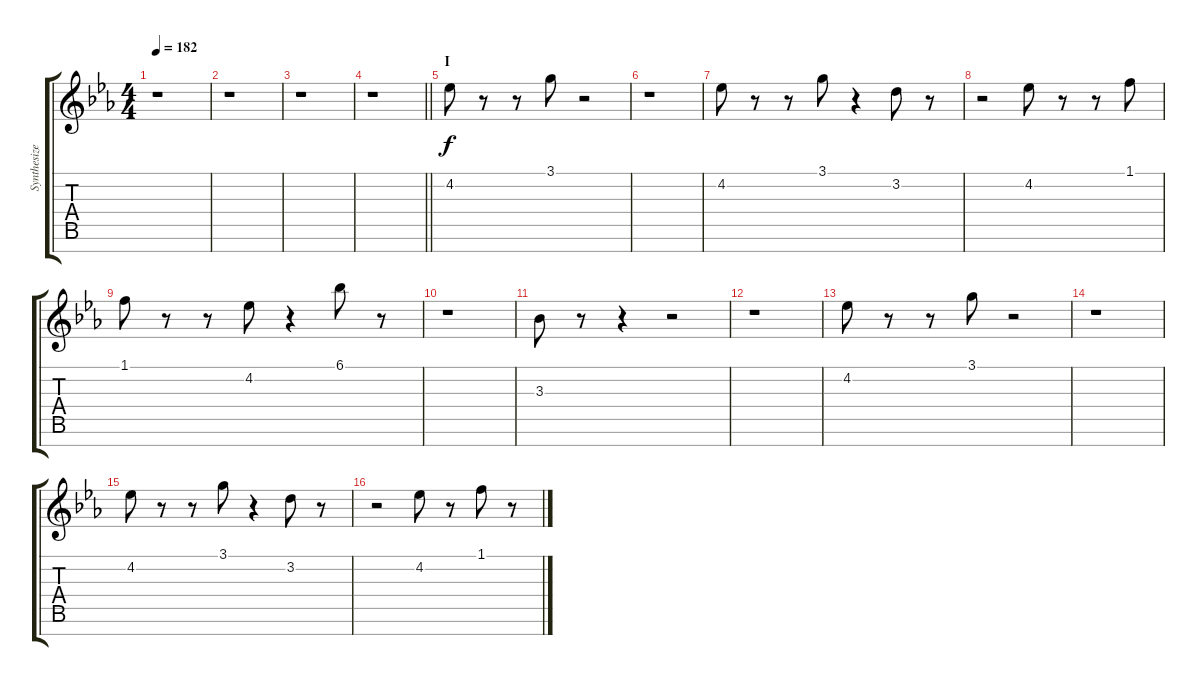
\track ("Synthesizer I" "Synthesize") {instrument fx5brightness}
\staff {score tabs}
\tuning (E5 B4 G4 D4 A3 E3 B2) {hide}
\ts (4 4)
\tempo 182
\clef g2
\ks eb
r.1{dy f} |
r.1 |
r.1 |
\barLineRight lightlight
r.1 |
\section ("" "I")
4.2.8 r.8 r.8 3.1.8 r.2 |
r.1 |
4.2.8 r.8 r.8 3.1.8 r.4 3.2.8 r.8 |
r.2 4.2.8 r.8 r.8 1.1.8 |
1.1.8 r.8 r.8 4.2.8 r.4 6.1.8 r.8 |
r.1 |
3.3.8 r.8 r.4 r.2 |
r.1 |
4.2.8 r.8 r.8 3.1.8 r.2 |
r.1 |
4.2.8 r.8 r.8 3.1.8 r.4 3.2.8 r.8 |
r.2 4.2.8 r.8 1.1.8 r.8
